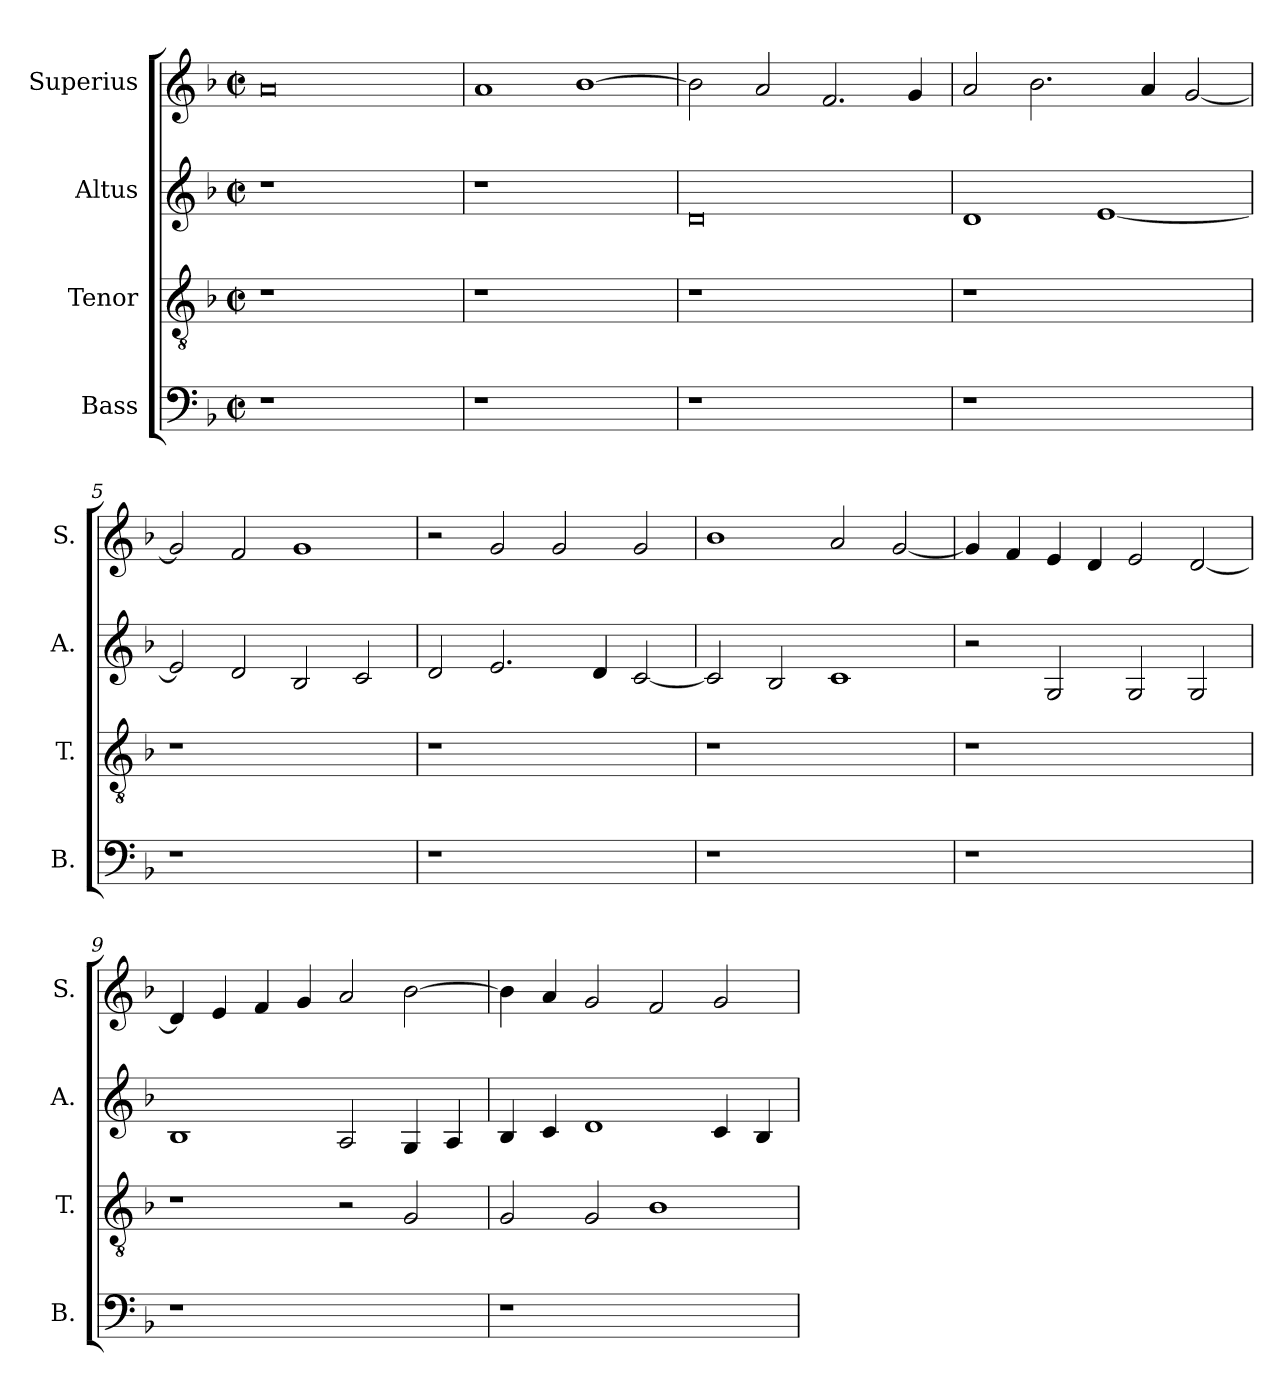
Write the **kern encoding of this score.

**kern	**kern	**kern	**kern
*part4	*part3	*part2	*part1
*staff4	*staff3	*staff2	*staff1
*I"Bass	*I"Tenor	*I"Altus	*I"Superius
*I'B.	*I'T.	*I'A.	*I'S.
!!LO:PB:g=z
*clefF4	*clefGv2	*clefG2	*clefG2
*	*ITrd7c12	*	*
*k[b-]	*k[b-]	*k[b-]	*k[b-]
*F:	*F:	*F:	*F:
*M2/2	*M2/2	*M2/2	*M2/2
*met(c|)	*met(c|)	*met(c|)	*met(c|)
=1	=1	=1	=1
!LO:N:vis=1	!LO:N:vis=1	!LO:N:vis=1	!
1r	1r	1r	0ai
1ryy	1ryy	1ryy	.
=2	=2	=2	=2
!LO:N:vis=1	!LO:N:vis=1	!LO:N:vis=1	!
1r	1r	1r	1ai
1ryy	1ryy	1ryy	[>1b-i
=3	=3	=3	=3
!LO:N:vis=1	!LO:N:vis=1	!	!
1r	1r	0di	2b-i\]
.	.	.	2ai/
1ryy	1ryy	.	2.fi/
.	.	.	4gi/
=4	=4	=4	=4
!LO:N:vis=1	!LO:N:vis=1	!	!
1r	1r	1di	2ai/
.	.	.	2.b-i\
1ryy	1ryy	[<1ei	.
.	.	.	4ai/
.	.	.	[<2gi/
=5	=5	=5	=5
!LO:N:vis=1	!LO:N:vis=1	!	!
1r	1r	2ei/]	2gi/]
.	.	2di/	2fi/
1ryy	1ryy	2B-i/	1gi
.	.	2ci/	.
!!LO:LB:g=z
=6	=6	=6	=6
!LO:N:vis=1	!LO:N:vis=1	!	!
1r	1r	2di/	2r
.	.	2.ei/	2gi/
1ryy	1ryy	.	2gi/
.	.	4di/	.
.	.	[<2ci/	2gi/
=7	=7	=7	=7
!LO:N:vis=1	!LO:N:vis=1	!	!
1r	1r	2ci/]	1b-i
.	.	2B-i/	.
1ryy	1ryy	1ci	2ai/
.	.	.	[<2gi/
=8	=8	=8	=8
!LO:N:vis=1	!LO:N:vis=1	!	!
1r	1r	2r	4gi/]
.	.	.	4fi/
.	.	2Gi/	4ei/
.	.	.	4di/
1ryy	1ryy	2Gi/	2ei/
.	.	2Gi/	[<2di/
=9	=9	=9	=9
!LO:N:vis=1	!	!	!
1r	1r	1B-i	4di/]
.	.	.	4ei/
.	.	.	4fi/
.	.	.	4gi/
1ryy	2r	2Ai/	2ai/
.	2GGi/	4Gi/	[>2b-i\
.	.	4Ai/	.
!!LO:LB:g=z
=10	=10	=10	=10
!LO:N:vis=1	!	!	!
1r	2GGi/	4B-i/	4b-i\]
.	.	4ci/	4ai/
.	2GGi/	1di	2gi/
1ryy	1BB-i	.	2fi/
.	.	4ci/	2gi/
.	.	4B-i/	.
=	=	=	=
*-	*-	*-	*-
